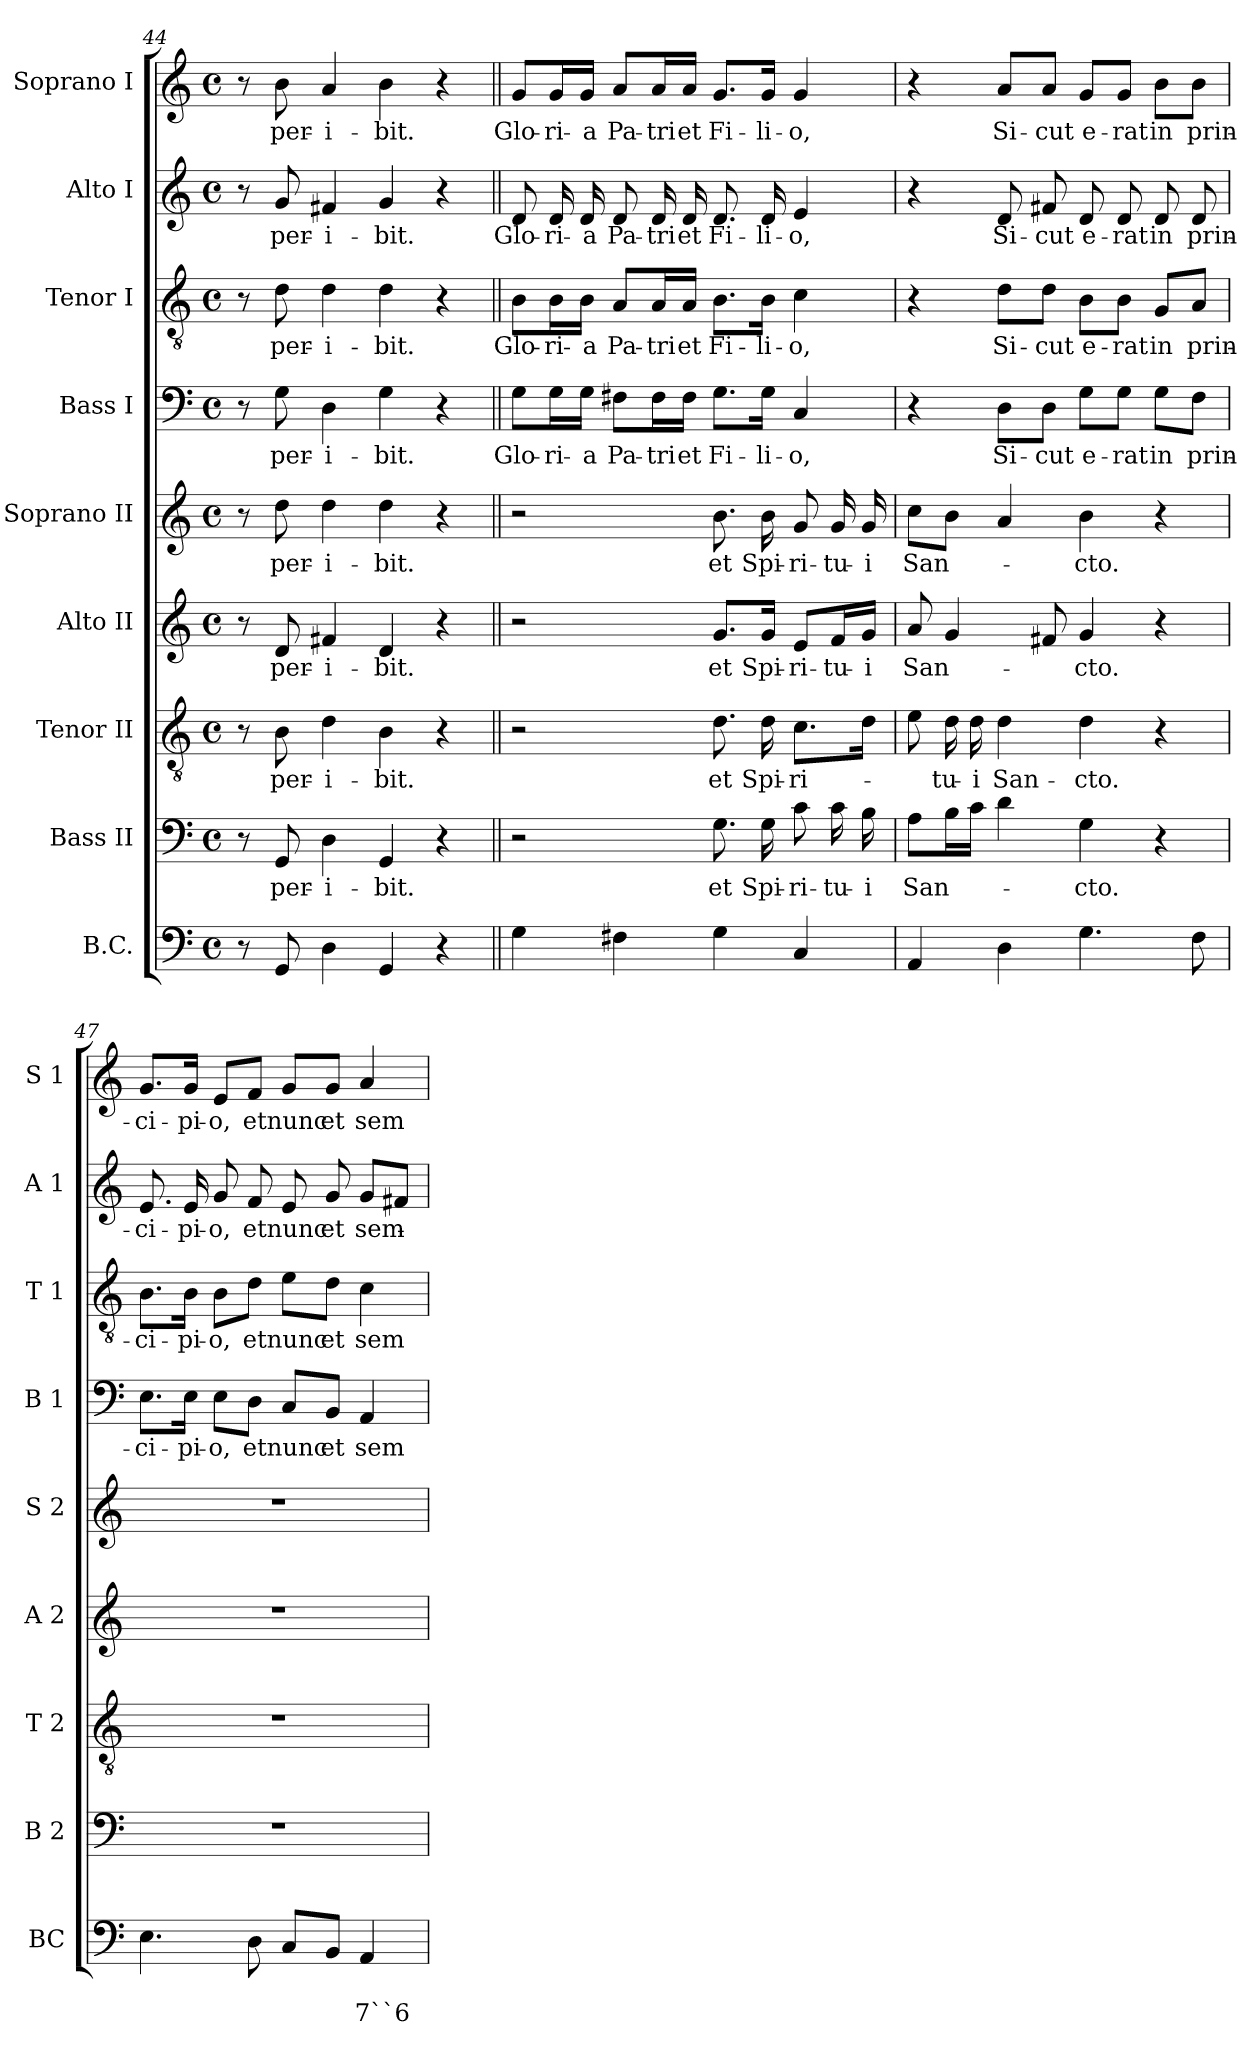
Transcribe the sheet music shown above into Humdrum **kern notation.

**kern	**text	**text	**kern	**text	**kern	**text	**kern	**text	**kern	**text	**kern	**text	**kern	**text	**kern	**text	**kern	**text
*part9	*part9	*part9	*part8	*part8	*part7	*part7	*part6	*part6	*part5	*part5	*part4	*part4	*part3	*part3	*part2	*part2	*part1	*part1
*staff9	*staff9	*staff9	*staff8	*staff8	*staff7	*staff7	*staff6	*staff6	*staff5	*staff5	*staff4	*staff4	*staff3	*staff3	*staff2	*staff2	*staff1	*staff1
*I"B.C.	*	*	*I"Bass II	*	*I"Tenor II	*	*I"Alto II	*	*I"Soprano II	*	*I"Bass I	*	*I"Tenor I	*	*I"Alto I	*	*I"Soprano I	*
*I'BC	*	*	*I'B 2	*	*I'T 2	*	*I'A 2	*	*I'S 2	*	*I'B 1	*	*I'T 1	*	*I'A 1	*	*I'S 1	*
*clefF4	*	*	*clefF4	*	*clefGv2	*	*clefG2	*	*clefG2	*	*clefF4	*	*clefGv2	*	*clefG2	*	*clefG2	*
*k[]	*	*	*k[]	*	*k[]	*	*k[]	*	*k[]	*	*k[]	*	*k[]	*	*k[]	*	*k[]	*
*C:	*	*	*C:	*	*C:	*	*C:	*	*C:	*	*C:	*	*C:	*	*C:	*	*C:	*
*M4/4	*	*	*M4/4	*	*M4/4	*	*M4/4	*	*M4/4	*	*M4/4	*	*M4/4	*	*M4/4	*	*M4/4	*
*met(c)	*	*	*met(c)	*	*met(c)	*	*met(c)	*	*met(c)	*	*met(c)	*	*met(c)	*	*met(c)	*	*met(c)	*
=44	=44	=44	=44	=44	=44	=44	=44	=44	=44	=44	=44	=44	=44	=44	=44	=44	=44	=44
8r	.	.	8r	.	8r	.	8r	.	8r	.	8r	.	8r	.	8r	.	8r	.
!	!	!	!	!LO:LY:b	!	!LO:LY:b	!	!LO:LY:b	!	!LO:LY:b	!	!LO:LY:b	!	!LO:LY:b	!	!LO:LY:b	!	!LO:LY:b
8GG/	.	.	8GG/	per-	8B\	per-	8d/	per-	8dd\	per-	8G\	per-	8d\	per-	8g/	per-	8b\	per-
!	!	!	!	!LO:LY:b	!	!LO:LY:b	!	!LO:LY:b	!	!LO:LY:b	!	!LO:LY:b	!	!LO:LY:b	!	!LO:LY:b	!	!LO:LY:b
4D\	.	.	4D\	-i-	4d\	-i-	4f#X/	-i-	4dd\	-i-	4D\	-i-	4d\	-i-	4f#X/	-i-	4a/	-i-
!	!	!	!	!LO:LY:b	!	!LO:LY:b	!	!LO:LY:b	!	!LO:LY:b	!	!LO:LY:b	!	!LO:LY:b	!	!LO:LY:b	!	!LO:LY:b
4GG/	.	.	4GG/	-bit.	4B\	-bit.	4d/	-bit.	4dd\	-bit.	4G\	-bit.	4d\	-bit.	4g/	-bit.	4b\	-bit.
4r	.	.	4r	.	4r	.	4r	.	4r	.	4r	.	4r	.	4r	.	4r	.
!!LO:PB:g=z
=45||	=45||	=45||	=45||	=45||	=45||	=45||	=45||	=45||	=45||	=45||	=45||	=45||	=45||	=45||	=45||	=45||	=45||	=45||
!	!	!	!	!	!	!	!	!	!	!	!	!LO:LY:b	!	!LO:LY:b	!	!LO:LY:b	!	!LO:LY:b
4G\	.	.	2r	.	2r	.	2r	.	2r	.	8G\L	Glo-	8B\L	Glo-	8d/	Glo-	8g/L	Glo-
!	!	!	!	!	!	!	!	!	!	!	!	!LO:LY:b	!	!LO:LY:b	!	!LO:LY:b	!	!LO:LY:b
.	.	.	.	.	.	.	.	.	.	.	16G\L	-ri-	16B\L	-ri-	16d/	-ri-	16g/L	-ri-
!	!	!	!	!	!	!	!	!	!	!	!	!LO:LY:b	!	!LO:LY:b	!	!LO:LY:b	!	!LO:LY:b
.	.	.	.	.	.	.	.	.	.	.	16G\JJ	-a	16B\JJ	-a	16d/	-a	16g/JJ	-a
!	!	!	!	!	!	!	!	!	!	!	!	!LO:LY:b	!	!LO:LY:b	!	!LO:LY:b	!	!LO:LY:b
4F#X\	.	.	.	.	.	.	.	.	.	.	8F#X\L	Pa-	8A/L	Pa-	8d/	Pa-	8a/L	Pa-
!	!	!	!	!	!	!	!	!	!	!	!	!LO:LY:b	!	!LO:LY:b	!	!LO:LY:b	!	!LO:LY:b
.	.	.	.	.	.	.	.	.	.	.	16F#\L	-tri	16A/L	-tri	16d/	-tri	16a/L	-tri
!	!	!	!	!	!	!	!	!	!	!	!	!LO:LY:b	!	!LO:LY:b	!	!LO:LY:b	!	!LO:LY:b
.	.	.	.	.	.	.	.	.	.	.	16F#\JJ	et	16A/JJ	et	16d/	et	16a/JJ	et
!	!	!	!	!LO:LY:b	!	!LO:LY:b	!	!LO:LY:b	!	!LO:LY:b	!	!LO:LY:b	!	!LO:LY:b	!	!LO:LY:b	!	!LO:LY:b
4G\	.	.	8.G\	et	8.d\	et	8.g/L	et	8.b\	et	8.G\L	Fi-	8.B\L	Fi-	8.d/	Fi-	8.g/L	Fi-
!	!	!	!	!LO:LY:b	!	!LO:LY:b	!	!LO:LY:b	!	!LO:LY:b	!	!LO:LY:b	!	!LO:LY:b	!	!LO:LY:b	!	!LO:LY:b
.	.	.	16G\	Spi-	16d\	Spi-	16g/Jk	Spi-	16b\	Spi-	16G\Jk	-li-	16B\Jk	-li-	16d/	-li-	16g/Jk	-li-
!	!	!	!	!LO:LY:b	!	!LO:LY:b	!	!LO:LY:b	!	!LO:LY:b	!	!LO:LY:b	!	!LO:LY:b	!	!LO:LY:b	!	!LO:LY:b
4C/	.	.	8c\	-ri-	8.c\L	-ri-	8e/L	-ri-	8g/	-ri-	4C/	-o,	4c\	-o,	4e/	-o,	4g/	-o,
!	!	!	!	!LO:LY:b	!	!	!	!LO:LY:b	!	!LO:LY:b	!	!	!	!	!	!	!	!
.	.	.	16c\	-tu-	.	.	16f/L	-tu-	16g/	-tu-	.	.	.	.	.	.	.	.
!	!	!	!	!LO:LY:b	!	!	!	!LO:LY:b	!	!LO:LY:b	!	!	!	!	!	!	!	!
.	.	.	16B\	-i	16d\Jk	.	16g/JJ	-i	16g/	-i	.	.	.	.	.	.	.	.
=46	=46	=46	=46	=46	=46	=46	=46	=46	=46	=46	=46	=46	=46	=46	=46	=46	=46	=46
!	!	!	!	!LO:LY:b	!	!	!	!LO:LY:b	!	!LO:LY:b	!	!	!	!	!	!	!	!
4AA/	.	.	8A\L	San-	8e\	.	8a/	San-	8cc\L	San-	4r	.	4r	.	4r	.	4r	.
!	!	!	!	!	!	!LO:LY:b	!	!	!	!	!	!	!	!	!	!	!	!
.	.	.	16B\L	.	16d\	-tu-	4g/	.	8b\J	.	.	.	.	.	.	.	.	.
!	!	!	!	!	!	!LO:LY:b	!	!	!	!	!	!	!	!	!	!	!	!
.	.	.	16c\JJ	.	16d\	-i	.	.	.	.	.	.	.	.	.	.	.	.
!	!	!	!	!	!	!LO:LY:b	!	!	!	!	!	!LO:LY:b	!	!LO:LY:b	!	!LO:LY:b	!	!LO:LY:b
4D\	.	.	4d\	.	4d\	San-	.	.	4a/	.	8D\L	Si-	8d\L	Si-	8d/	Si-	8a/L	Si-
!	!	!	!	!	!	!	!	!	!	!	!	!LO:LY:b	!	!LO:LY:b	!	!LO:LY:b	!	!LO:LY:b
.	.	.	.	.	.	.	8f#X/	.	.	.	8D\J	-cut	8d\J	-cut	8f#X/	-cut	8a/J	-cut
!	!	!	!	!LO:LY:b	!	!LO:LY:b	!	!LO:LY:b	!	!LO:LY:b	!	!LO:LY:b	!	!LO:LY:b	!	!LO:LY:b	!	!LO:LY:b
4.G\	.	.	4G\	-cto.	4d\	-cto.	4g/	-cto.	4b\	-cto.	8G\L	e-	8B\L	e-	8d/	e-	8g/L	e-
!	!	!	!	!	!	!	!	!	!	!	!	!LO:LY:b	!	!LO:LY:b	!	!LO:LY:b	!	!LO:LY:b
.	.	.	.	.	.	.	.	.	.	.	8G\J	-rat	8B\J	-rat	8d/	-rat	8g/J	-rat
!	!	!	!	!	!	!	!	!	!	!	!	!LO:LY:b	!	!LO:LY:b	!	!LO:LY:b	!	!LO:LY:b
.	.	.	4r	.	4r	.	4r	.	4r	.	8G\L	in	8G/L	in	8d/	in	8b\L	in
!	!	!	!	!	!	!	!	!	!	!	!	!LO:LY:b	!	!LO:LY:b	!	!LO:LY:b	!	!LO:LY:b
8F\	.	.	.	.	.	.	.	.	.	.	8F\J	prin-	8A/J	prin-	8d/	prin-	8b\J	prin-
=47	=47	=47	=47	=47	=47	=47	=47	=47	=47	=47	=47	=47	=47	=47	=47	=47	=47	=47
!	!	!	!	!	!	!	!	!	!	!	!	!LO:LY:b	!	!LO:LY:b	!	!LO:LY:b	!	!LO:LY:b
4.E\	.	.	1r	.	1r	.	1r	.	1r	.	8.E\L	-ci-	8.B\L	-ci-	8.e/	-ci-	8.g/L	-ci-
!	!	!	!	!	!	!	!	!	!	!	!	!LO:LY:b	!	!LO:LY:b	!	!LO:LY:b	!	!LO:LY:b
.	.	.	.	.	.	.	.	.	.	.	16E\Jk	-pi-	16B\Jk	-pi-	16e/	-pi-	16g/Jk	-pi-
!	!	!	!	!	!	!	!	!	!	!	!	!LO:LY:b	!	!LO:LY:b	!	!LO:LY:b	!	!LO:LY:b
.	.	.	.	.	.	.	.	.	.	.	8E\L	-o,	8B\L	-o,	8g/	-o,	8e/L	-o,
!	!	!	!	!	!	!	!	!	!	!	!	!LO:LY:b	!	!LO:LY:b	!	!LO:LY:b	!	!LO:LY:b
8D\	.	.	.	.	.	.	.	.	.	.	8D\J	et	8d\J	et	8f/	et	8f/J	et
!	!	!	!	!	!	!	!	!	!	!	!	!LO:LY:b	!	!LO:LY:b	!	!LO:LY:b	!	!LO:LY:b
8C/L	.	.	.	.	.	.	.	.	.	.	8C/L	nunc	8e\L	nunc	8e/	nunc	8g/L	nunc
!	!	!	!	!	!	!	!	!	!	!	!	!LO:LY:b	!	!LO:LY:b	!	!LO:LY:b	!	!LO:LY:b
8BB/J	.	.	.	.	.	.	.	.	.	.	8BB/J	et	8d\J	et	8g/	et	8g/J	et
!	!	!LO:LY:b	!	!	!	!	!	!	!	!	!	!LO:LY:b	!	!LO:LY:b	!	!LO:LY:b	!	!LO:LY:b
4AA/	.	7``6	.	.	.	.	.	.	.	.	4AA/	sem-	4c\	sem-	8g/L	sem-	4a/	sem-
.	.	.	.	.	.	.	.	.	.	.	.	.	.	.	8f#X/J	.	.	.
=	=	=	=	=	=	=	=	=	=	=	=	=	=	=	=	=	=	=
*-	*-	*-	*-	*-	*-	*-	*-	*-	*-	*-	*-	*-	*-	*-	*-	*-	*-	*-
